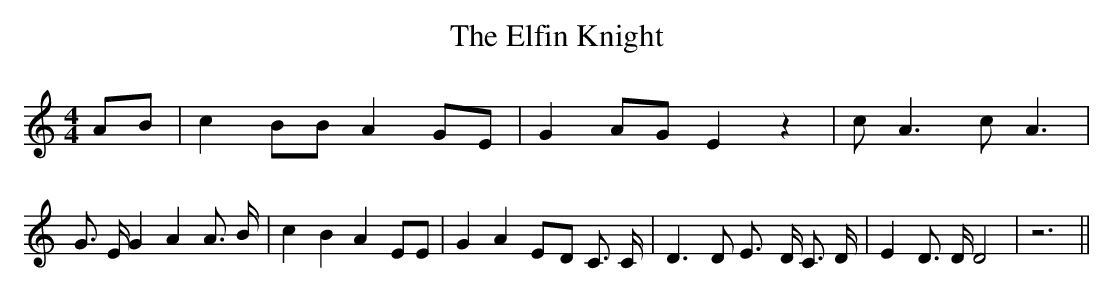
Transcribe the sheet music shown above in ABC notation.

X:1
T:The Elfin Knight
M:4/4
L:1/8
K:C
 AB| c2 BB A2G-E| G2A-G E2 z2| c- A3 c- A3| G3/2 E/2 G2 A2 A3/2 B/2|\
 c2 B2 A2 EE| G2 A2E-D C3/2 C/2| D3 D E3/2- D/2 C3/2 D/2| E2 D3/2 D/2 D4|\
 z6||
